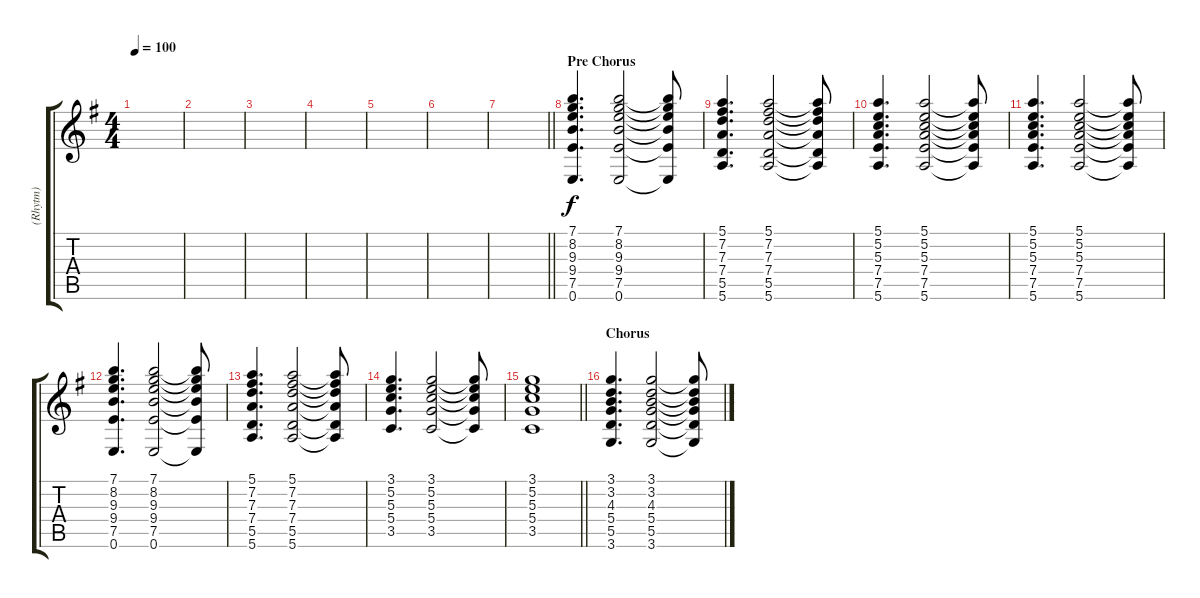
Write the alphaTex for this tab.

\track ("(Rhytm)" "(Rhytm)") {instrument distortionguitar}
\staff {score tabs}
\tuning (E4 B3 G3 D3 A2 E2) {hide}
\ts (4 4)
\tempo 100
\clef g2
\ks g
|
|
|
|
|
|
\barLineRight lightlight
|
\section ("" "Pre Chorus")
(7.1 8.2 9.3 9.4 7.5 0.6).4{d volume 12} (7.1 8.2 9.3 9.4 7.5 0.6).2 (7.1{t} 8.2{t} 9.3{t} 9.4{t} 7.5{t} 0.6{t}).8 |
(5.1 7.2 7.3 7.4 5.5 5.6).4{d} (5.1 7.2 7.3 7.4 5.5 5.6).2 (5.1{t} 7.2{t} 7.3{t} 7.4{t} 5.5{t} 5.6{t}).8 |
(5.1 5.2 5.3 7.4 7.5 5.6).4{d} (5.1 5.2 5.3 7.4 7.5 5.6).2 (5.1{t} 5.2{t} 5.3{t} 7.4{t} 7.5{t} 5.6{t}).8 |
(5.1 5.2 5.3 7.4 7.5 5.6).4{d} (5.1 5.2 5.3 7.4 7.5 5.6).2 (5.1{t} 5.2{t} 5.3{t} 7.4{t} 7.5{t} 5.6{t}).8 |
(7.1 8.2 9.3 9.4 7.5 0.6).4{d} (7.1 8.2 9.3 9.4 7.5 0.6).2 (7.1{t} 8.2{t} 9.3{t} 9.4{t} 7.5{t} 0.6{t}).8 |
(5.1 7.2 7.3 7.4 5.5 5.6).4{d} (5.1 7.2 7.3 7.4 5.5 5.6).2 (5.1{t} 7.2{t} 7.3{t} 7.4{t} 5.5{t} 5.6{t}).8 |
(3.1 5.2 5.3 5.4 3.5).4{d} (3.1 5.2 5.3 5.4 3.5).2 (3.1{t} 5.2{t} 5.3{t} 5.4{t} 3.5{t}).8 |
\barLineRight lightlight
(3.1 5.2 5.3 5.4 3.5).1 |
\section ("" "Chorus")
(3.1 3.2 4.3 5.4 5.5 3.6).4{d volume 14 instrument distortionguitar} (3.1 3.2 4.3 5.4 5.5 3.6).2 (3.1{t} 3.2{t} 4.3{t} 5.4{t} 5.5{t} 3.6{t}).8
